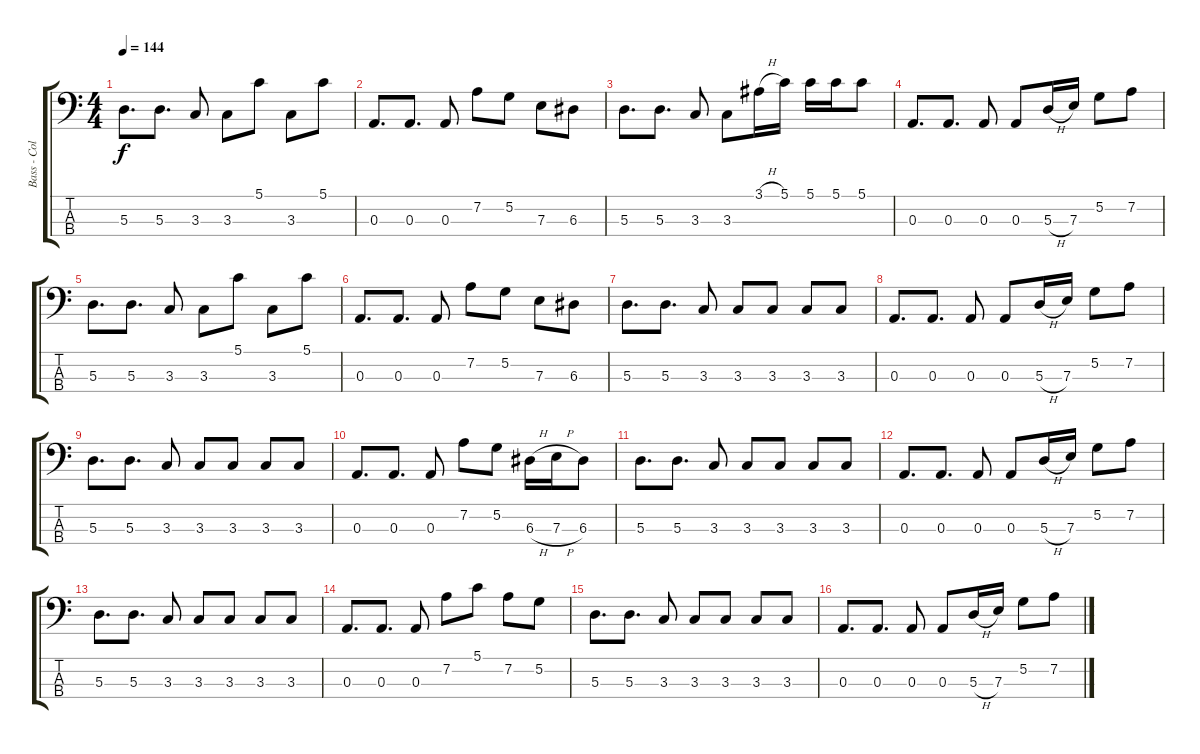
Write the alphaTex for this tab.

\track ("Bass - Colin Kimberly" "Bass - Col") {instrument electricbasspick}
\staff {score tabs}
\tuning (G2 D2 A1 E1) {hide}
\ts (4 4)
\tempo 144
\clef f4
\ks c
5.3.8{d dy f} 5.3.8{d} 3.3.8 3.3.8 5.1.8 3.3.8 5.1.8 |
0.3.8{d} 0.3.8{d} 0.3.8 7.2.8 5.2.8 7.3.8 6.3.8 |
5.3.8{d} 5.3.8{d} 3.3.8 3.3.8 3.1{h}.16 5.1.16 5.1.16 5.1.16 5.1.8 |
0.3.8{d} 0.3.8{d} 0.3.8 0.3.8 5.3{h}.16 7.3.16 5.2.8 7.2.8 |
5.3.8{d} 5.3.8{d} 3.3.8 3.3.8 5.1.8 3.3.8 5.1.8 |
0.3.8{d} 0.3.8{d} 0.3.8 7.2.8 5.2.8 7.3.8 6.3.8 |
5.3.8{d} 5.3.8{d} 3.3.8 3.3.8 3.3.8 3.3.8 3.3.8 |
0.3.8{d} 0.3.8{d} 0.3.8 0.3.8 5.3{h}.16 7.3.16 5.2.8 7.2.8 |
5.3.8{d} 5.3.8{d} 3.3.8 3.3.8 3.3.8 3.3.8 3.3.8 |
0.3.8{d} 0.3.8{d} 0.3.8 7.2.8 5.2.8 6.3{h}.16 7.3{h}.16 6.3.8 |
5.3.8{d} 5.3.8{d} 3.3.8 3.3.8 3.3.8 3.3.8 3.3.8 |
0.3.8{d} 0.3.8{d} 0.3.8 0.3.8 5.3{h}.16 7.3.16 5.2.8 7.2.8 |
5.3.8{d} 5.3.8{d} 3.3.8 3.3.8 3.3.8 3.3.8 3.3.8 |
0.3.8{d} 0.3.8{d} 0.3.8 7.2.8 5.1.8 7.2.8 5.2.8 |
5.3.8{d} 5.3.8{d} 3.3.8 3.3.8 3.3.8 3.3.8 3.3.8 |
0.3.8{d} 0.3.8{d} 0.3.8 0.3.8 5.3{h}.16 7.3.16 5.2.8 7.2.8
